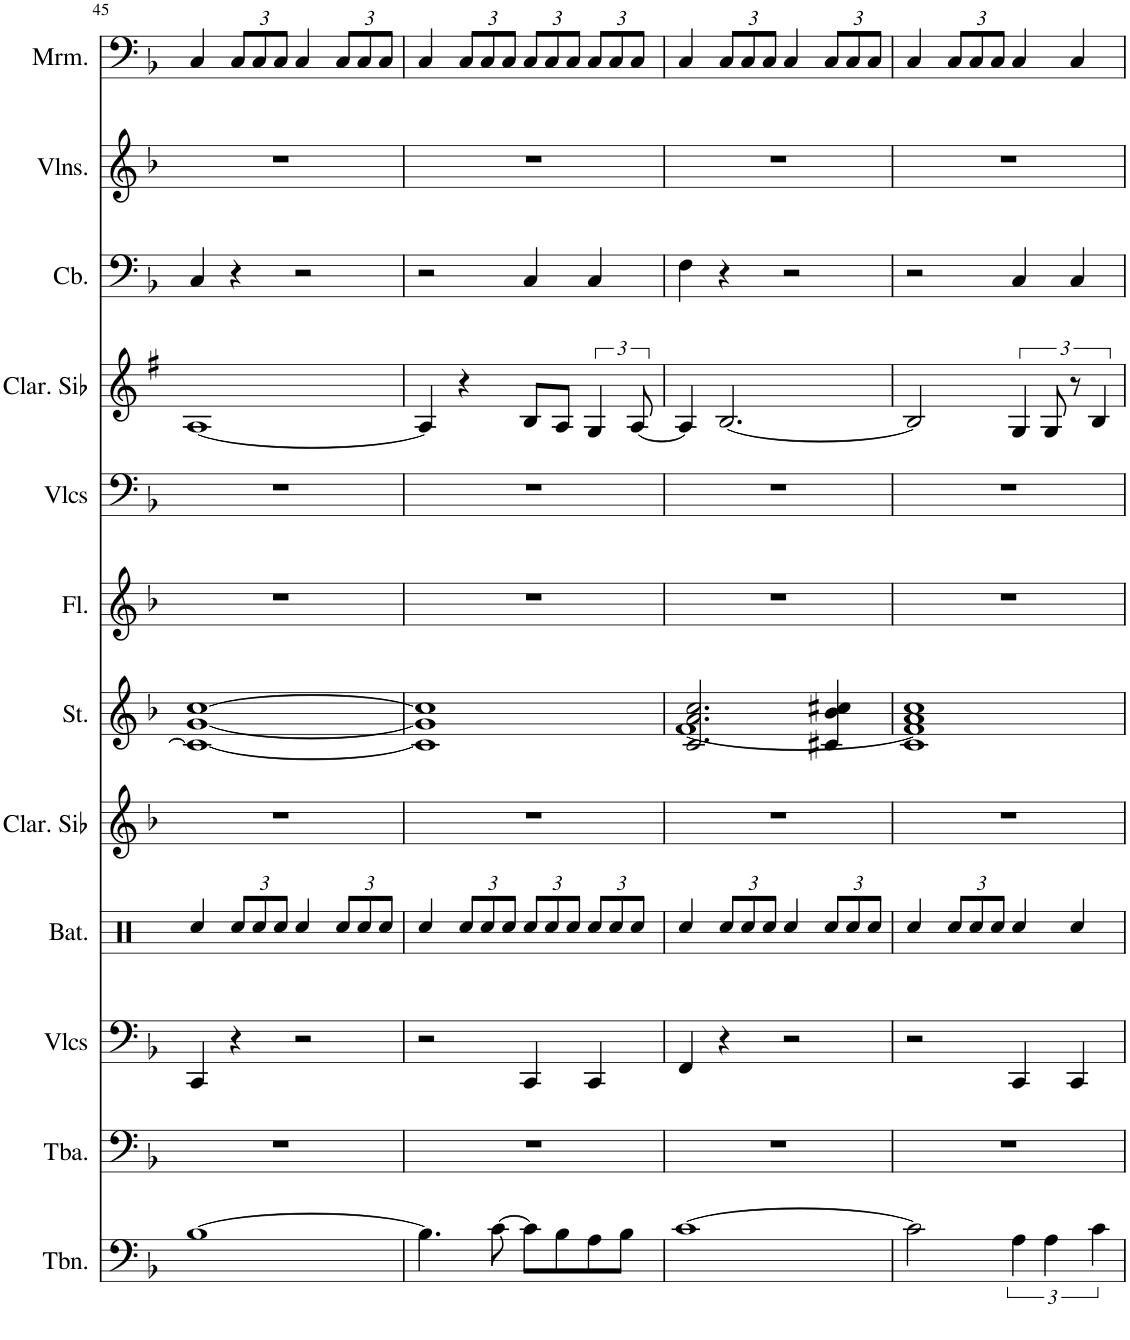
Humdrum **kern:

**kern	**kern	**kern	**kern	**kern	**kern	**kern	**kern	**kern	**kern	**kern	**kern
*part12	*part11	*part10	*part9	*part8	*part7	*part6	*part5	*part4	*part3	*part2	*part1
*staff12	*staff11	*staff10	*staff9	*staff8	*staff7	*staff6	*staff5	*staff4	*staff3	*staff2	*staff1
*I"Trombone, Trombone	*I"Tuba, Tuba	*I"Violoncelles, String Ensemble 1	*I"Batterie, Drums	*I"Clarinette en Sib, Clarinet Pipe	*I"Cordes, String Ensemble 1	*I"Flûte, Flute	*I"Violoncelles, String Ensemble 1	*I"Clarinette en Sib	*I"Contrebasse, Acoustic Bass	*I"Violons, String Ensemble 1	*I"Marimba
*I'Tbn.	*I'Tba.	*I'Vlcs	*I'Bat.	*I'Clar. Sib	*I'St.	*I'Fl.	*I'Vlcs	*I'Clar. Sib	*I'Cb.	*I'Vlns.	*I'Mrm.
!!LO:PB:g=z
*clefF4	*clefF4	*clefF4	*clefX	*clefG2	*clefF4	*clefG2	*clefF4	*clefG2	*clefF4	*clefG2	*clefG2
*	*	*	*	*Trd1c2	*	*	*	*Trd1c2	*Trd7c12	*	*
*k[b-]	*k[b-]	*k[b-]	*k[]	*k[b-]	*k[b-]	*k[b-]	*k[b-]	*k[f#]	*k[b-]	*k[b-]	*k[b-]
*M4/4	*M4/4	*M4/4	*M4/4	*M4/4	*M4/4	*M4/4	*M4/4	*M4/4	*M4/4	*M4/4	*M4/4
=45	=45	=45	=45	=45	=45	=45	=45	=45	=45	=45	=45
[1B-	1r	4CC/	4Rcc/	1r	1c_ [1g [1cc	1r	1r	[1A	4C/	1r	4C/
*	*	*	*Xbrackettup	*	*	*	*	*	*	*	*Xbrackettup
.	.	4r	12Rcc/L	.	.	.	.	.	4r	.	12C/L
.	.	.	12Rcc/	.	.	.	.	.	.	.	12C/
.	.	.	12Rcc/J	.	.	.	.	.	.	.	12C/J
.	.	2r	4Rcc/	.	.	.	.	.	2r	.	4C/
.	.	.	12Rcc/L	.	.	.	.	.	.	.	12C/L
.	.	.	12Rcc/	.	.	.	.	.	.	.	12C/
.	.	.	12Rcc/J	.	.	.	.	.	.	.	12C/J
=46	=46	=46	=46	=46	=46	=46	=46	=46	=46	=46	=46
4.B-\]	1r	2r	4Rcc/	1r	1c] 1g] 1cc]	1r	1r	4A/]	2r	1r	4C/
.	.	.	12Rcc/L	.	.	.	.	4r	.	.	12C/L
.	.	.	12Rcc/	.	.	.	.	.	.	.	12C/
[8c\	.	.	.	.	.	.	.	.	.	.	.
.	.	.	12Rcc/J	.	.	.	.	.	.	.	12C/J
8c\L]	.	4CC/	12Rcc/L	.	.	.	.	8B/L	4C/	.	12C/L
.	.	.	12Rcc/	.	.	.	.	.	.	.	12C/
8B-\	.	.	.	.	.	.	.	8A/J	.	.	.
.	.	.	12Rcc/J	.	.	.	.	.	.	.	12C/J
8A\	.	4CC/	12Rcc/L	.	.	.	.	6G/	4C/	.	12C/L
.	.	.	12Rcc/	.	.	.	.	.	.	.	12C/
8B-\J	.	.	.	.	.	.	.	.	.	.	.
.	.	.	12Rcc/J	.	.	.	.	[12A/	.	.	12C/J
=47	=47	=47	=47	=47	=47	=47	=47	=47	=47	=47	=47
*	*	*	*	*	*^	*	*	*	*	*	*
[1c	1r	4FF/	4Rcc/	1r	2.c/ 2.a/ 2.cc/	[1f	1r	1r	4A/]	4F\	1r	4C/
.	.	4r	12Rcc/L	.	.	.	.	.	[2.B/	4r	.	12C/L
.	.	.	12Rcc/	.	.	.	.	.	.	.	.	12C/
.	.	.	12Rcc/J	.	.	.	.	.	.	.	.	12C/J
.	.	2r	4Rcc/	.	.	.	.	.	.	2r	.	4C/
.	.	.	12Rcc/L	.	4c#X/ 4b-/ 4cc#X/	.	.	.	.	.	.	12C/L
.	.	.	12Rcc/	.	.	.	.	.	.	.	.	12C/
.	.	.	12Rcc/J	.	.	.	.	.	.	.	.	12C/J
=48	=48	=48	=48	=48	=48	=48	=48	=48	=48	=48	=48	=48
2c\]	1r	2r	4Rcc/	1r	1c 1a 1cc	1f]	1r	1r	2B/]	2r	1r	4C/
.	.	.	12Rcc/L	.	.	.	.	.	.	.	.	12C/L
.	.	.	12Rcc/	.	.	.	.	.	.	.	.	12C/
.	.	.	12Rcc/J	.	.	.	.	.	.	.	.	12C/J
6A\	.	4CC/	4Rcc/	.	.	.	.	.	6G/	4C/	.	4C/
6A\	.	.	.	.	.	.	.	.	12G/	.	.	.
.	.	4CC/	4Rcc/	.	.	.	.	.	12r	4C/	.	4C/
6c\	.	.	.	.	.	.	.	.	6B/	.	.	.
*	*	*	*	*	*v	*v	*	*	*	*	*	*
=	=	=	=	=	=	=	=	=	=	=	=
*-	*-	*-	*-	*-	*-	*-	*-	*-	*-	*-	*-
